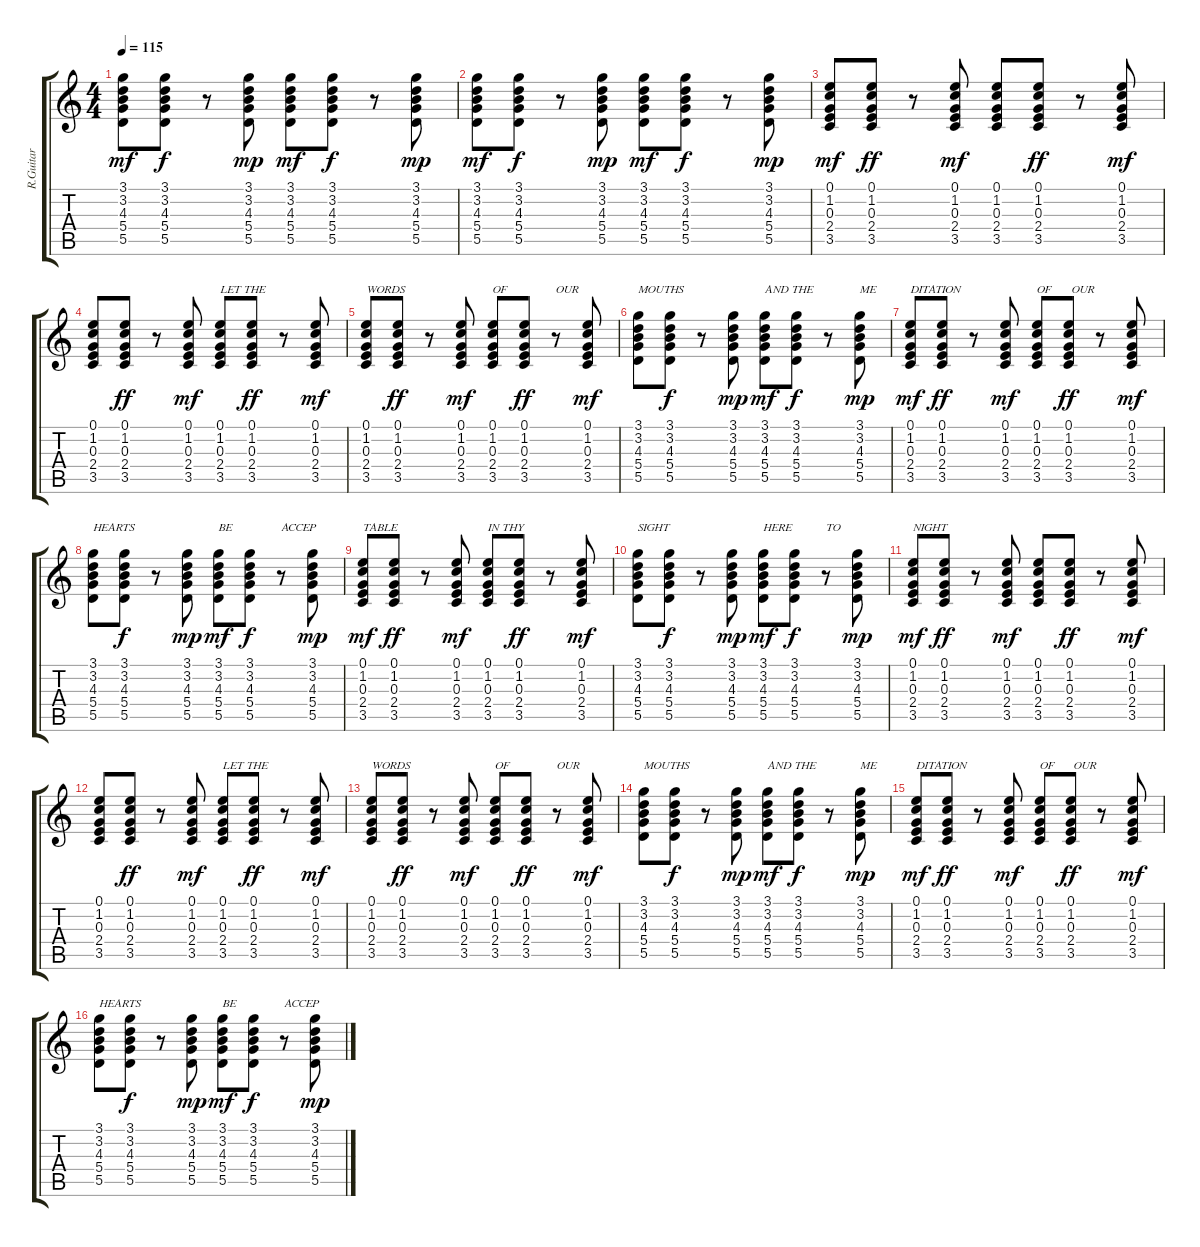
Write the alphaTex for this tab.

\track ("R.Guitar" "R.Guitar") {instrument electricguitarjazz}
\staff {score tabs}
\tuning (E4 B3 G3 D3 A2 E2) {hide}
\ts (4 4)
\tempo 115
\clef g2
\ks c
(3.1 3.2 4.3 5.4 5.5).8{dy mf} (3.1 3.2 4.3 5.4 5.5).8{dy f} r.8 (3.1 3.2 4.3 5.4 5.5).8{dy mp} (3.1 3.2 4.3 5.4 5.5).8{dy mf} (3.1 3.2 4.3 5.4 5.5).8{dy f} r.8 (3.1 3.2 4.3 5.4 5.5).8{dy mp} |
(3.1 3.2 4.3 5.4 5.5).8{dy mf} (3.1 3.2 4.3 5.4 5.5).8{dy f} r.8 (3.1 3.2 4.3 5.4 5.5).8{dy mp} (3.1 3.2 4.3 5.4 5.5).8{dy mf} (3.1 3.2 4.3 5.4 5.5).8{dy f} r.8 (3.1 3.2 4.3 5.4 5.5).8{dy mp} |
(0.1 1.2 0.3 2.4 3.5).8{dy mf} (0.1 1.2 0.3 2.4 3.5).8{dy ff} r.8 (0.1 1.2 0.3 2.4 3.5).8{dy mf} (0.1 1.2 0.3 2.4 3.5).8 (0.1 1.2 0.3 2.4 3.5).8{dy ff} r.8 (0.1 1.2 0.3 2.4 3.5).8{dy mf} |
(0.1 1.2 0.3 2.4 3.5).8 (0.1 1.2 0.3 2.4 3.5).8{dy ff} r.8 (0.1 1.2 0.3 2.4 3.5).8{dy mf} (0.1 1.2 0.3 2.4 3.5).8{txt "LET THE"} (0.1 1.2 0.3 2.4 3.5).8{dy ff} r.8 (0.1 1.2 0.3 2.4 3.5).8{dy mf} |
(0.1 1.2 0.3 2.4 3.5).8{txt "WORDS"} (0.1 1.2 0.3 2.4 3.5).8{dy ff} r.8 (0.1 1.2 0.3 2.4 3.5).8{dy mf} (0.1 1.2 0.3 2.4 3.5).8{txt "OF"} (0.1 1.2 0.3 2.4 3.5).8{dy ff} r.8{txt "OUR"} (0.1 1.2 0.3 2.4 3.5).8{dy mf} |
(3.1 3.2 4.3 5.4 5.5).8{txt "MOUTHS"} (3.1 3.2 4.3 5.4 5.5).8{dy f} r.8 (3.1 3.2 4.3 5.4 5.5).8{dy mp} (3.1 3.2 4.3 5.4 5.5).8{txt "AND THE" dy mf} (3.1 3.2 4.3 5.4 5.5).8{dy f} r.8 (3.1 3.2 4.3 5.4 5.5).8{txt "ME" dy mp} |
(0.1 1.2 0.3 2.4 3.5).8{txt "DITATION" dy mf} (0.1 1.2 0.3 2.4 3.5).8{dy ff} r.8 (0.1 1.2 0.3 2.4 3.5).8{dy mf} (0.1 1.2 0.3 2.4 3.5).8{txt "OF"} (0.1 1.2 0.3 2.4 3.5).8{txt " OUR" dy ff} r.8 (0.1 1.2 0.3 2.4 3.5).8{dy mf} |
(3.1 3.2 4.3 5.4 5.5).8{txt "HEARTS"} (3.1 3.2 4.3 5.4 5.5).8{dy f} r.8 (3.1 3.2 4.3 5.4 5.5).8{dy mp} (3.1 3.2 4.3 5.4 5.5).8{txt "BE" dy mf} (3.1 3.2 4.3 5.4 5.5).8{dy f} r.8{txt "ACCEP"} (3.1 3.2 4.3 5.4 5.5).8{dy mp} |
(0.1 1.2 0.3 2.4 3.5).8{txt "TABLE" dy mf} (0.1 1.2 0.3 2.4 3.5).8{dy ff} r.8 (0.1 1.2 0.3 2.4 3.5).8{dy mf} (0.1 1.2 0.3 2.4 3.5).8{txt "IN THY"} (0.1 1.2 0.3 2.4 3.5).8{dy ff} r.8 (0.1 1.2 0.3 2.4 3.5).8{dy mf} |
(3.1 3.2 4.3 5.4 5.5).8{txt "SIGHT"} (3.1 3.2 4.3 5.4 5.5).8{dy f} r.8 (3.1 3.2 4.3 5.4 5.5).8{dy mp} (3.1 3.2 4.3 5.4 5.5).8{txt "HERE" dy mf} (3.1 3.2 4.3 5.4 5.5).8{dy f} r.8{txt "TO"} (3.1 3.2 4.3 5.4 5.5).8{dy mp} |
(0.1 1.2 0.3 2.4 3.5).8{txt "NIGHT" dy mf} (0.1 1.2 0.3 2.4 3.5).8{dy ff} r.8 (0.1 1.2 0.3 2.4 3.5).8{dy mf} (0.1 1.2 0.3 2.4 3.5).8 (0.1 1.2 0.3 2.4 3.5).8{dy ff} r.8 (0.1 1.2 0.3 2.4 3.5).8{dy mf} |
(0.1 1.2 0.3 2.4 3.5).8 (0.1 1.2 0.3 2.4 3.5).8{dy ff} r.8 (0.1 1.2 0.3 2.4 3.5).8{dy mf} (0.1 1.2 0.3 2.4 3.5).8{txt "LET THE"} (0.1 1.2 0.3 2.4 3.5).8{dy ff} r.8 (0.1 1.2 0.3 2.4 3.5).8{dy mf} |
(0.1 1.2 0.3 2.4 3.5).8{txt "WORDS"} (0.1 1.2 0.3 2.4 3.5).8{dy ff} r.8 (0.1 1.2 0.3 2.4 3.5).8{dy mf} (0.1 1.2 0.3 2.4 3.5).8{txt "OF"} (0.1 1.2 0.3 2.4 3.5).8{dy ff} r.8{txt "OUR"} (0.1 1.2 0.3 2.4 3.5).8{dy mf} |
(3.1 3.2 4.3 5.4 5.5).8{txt "MOUTHS"} (3.1 3.2 4.3 5.4 5.5).8{dy f} r.8 (3.1 3.2 4.3 5.4 5.5).8{dy mp} (3.1 3.2 4.3 5.4 5.5).8{txt "AND THE" dy mf} (3.1 3.2 4.3 5.4 5.5).8{dy f} r.8 (3.1 3.2 4.3 5.4 5.5).8{txt "ME" dy mp} |
(0.1 1.2 0.3 2.4 3.5).8{txt "DITATION" dy mf} (0.1 1.2 0.3 2.4 3.5).8{dy ff} r.8 (0.1 1.2 0.3 2.4 3.5).8{dy mf} (0.1 1.2 0.3 2.4 3.5).8{txt "OF"} (0.1 1.2 0.3 2.4 3.5).8{txt " OUR" dy ff} r.8 (0.1 1.2 0.3 2.4 3.5).8{dy mf} |
(3.1 3.2 4.3 5.4 5.5).8{txt "HEARTS"} (3.1 3.2 4.3 5.4 5.5).8{dy f} r.8 (3.1 3.2 4.3 5.4 5.5).8{dy mp} (3.1 3.2 4.3 5.4 5.5).8{txt "BE" dy mf} (3.1 3.2 4.3 5.4 5.5).8{dy f} r.8{txt "ACCEP"} (3.1 3.2 4.3 5.4 5.5).8{dy mp}
